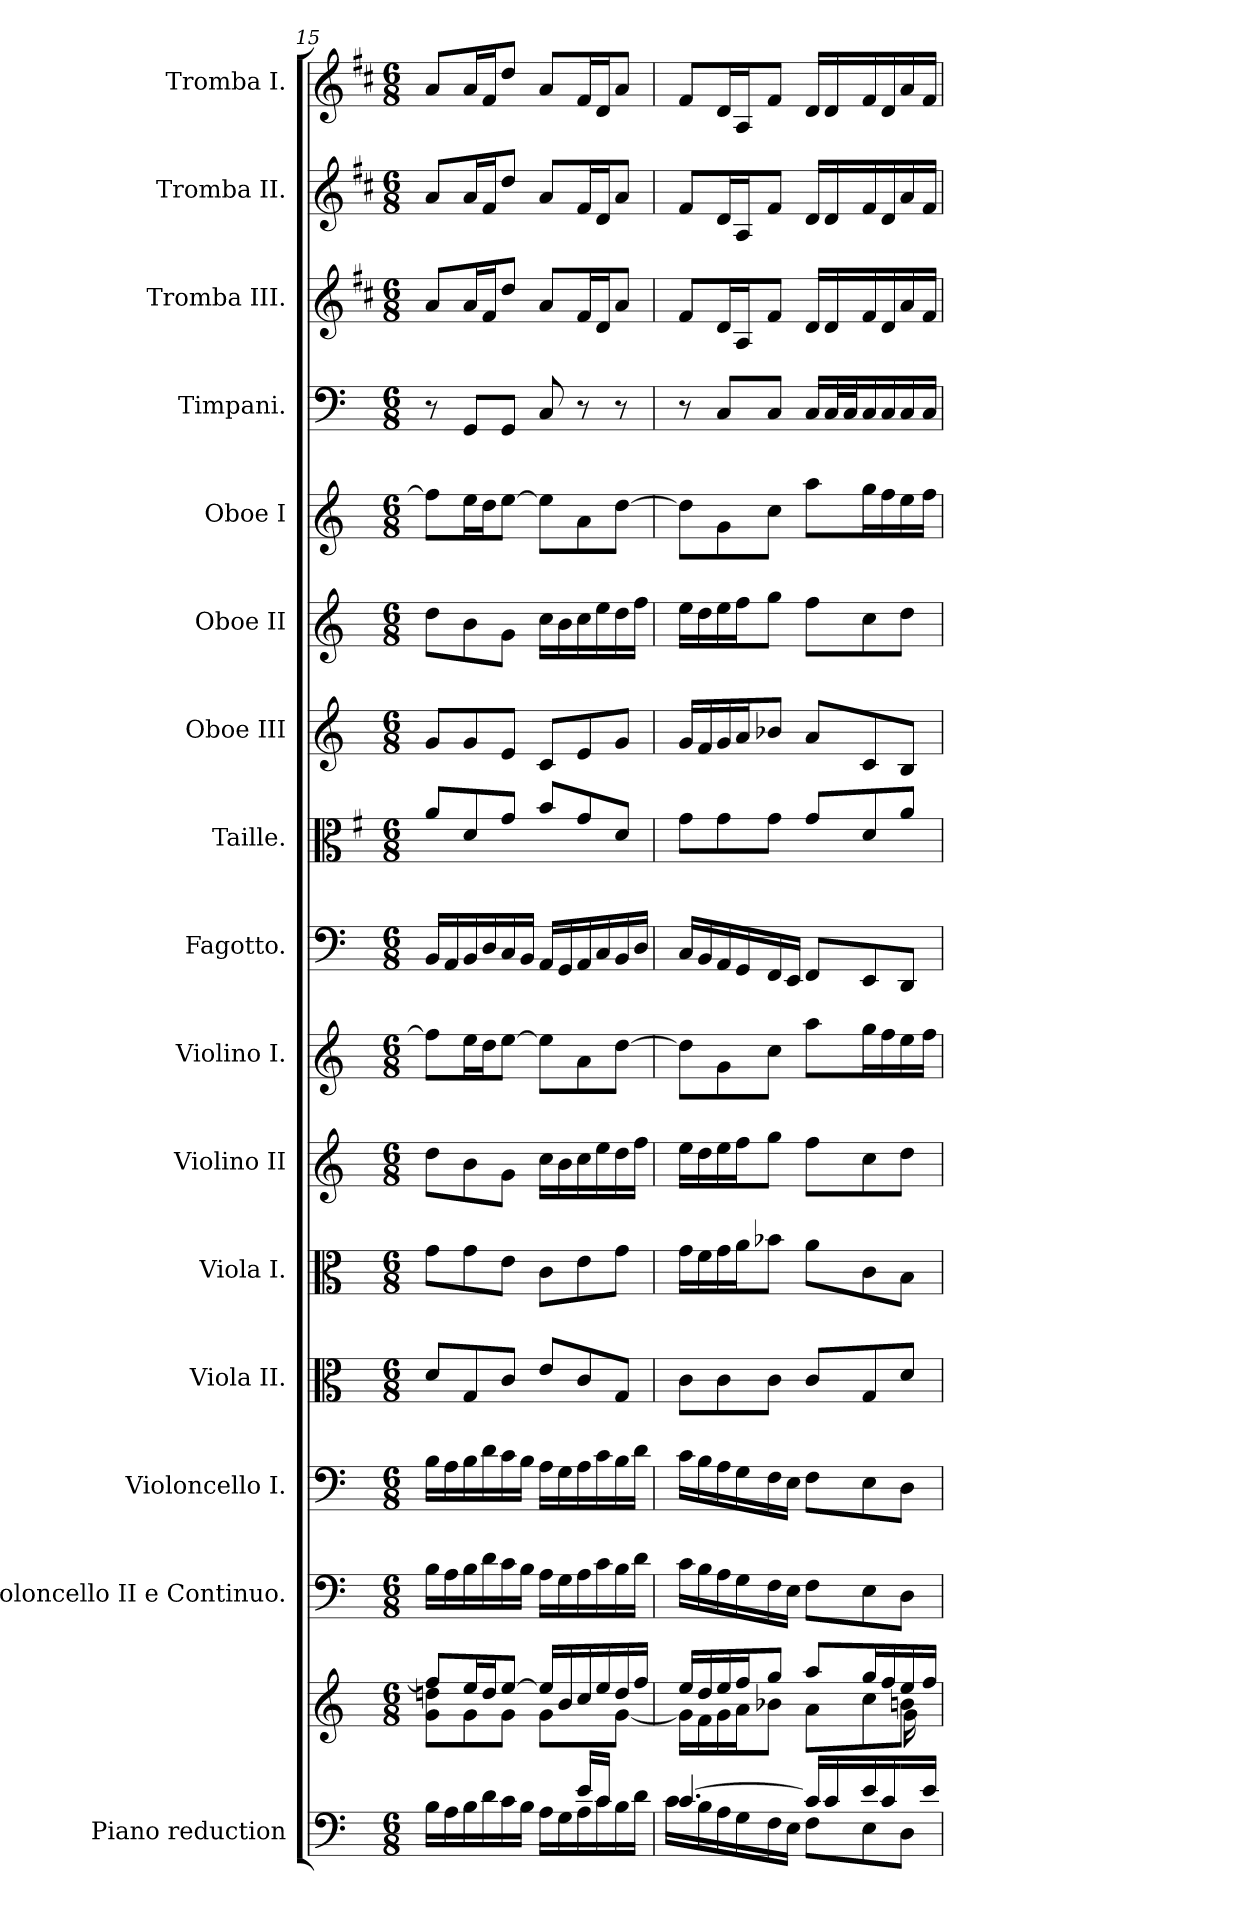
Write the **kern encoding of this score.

**kern	**kern	**kern	**kern	**kern	**kern	**kern	**kern	**kern	**kern	**kern	**kern	**kern	**kern	**kern	**kern	**kern
*part16	*part16	*part15	*part14	*part13	*part12	*part11	*part10	*part9	*part8	*part7	*part6	*part5	*part4	*part3	*part2	*part1
*staff17	*staff16	*staff15	*staff14	*staff13	*staff12	*staff11	*staff10	*staff9	*staff8	*staff7	*staff6	*staff5	*staff4	*staff3	*staff2	*staff1
*I"Piano reduction	*	*I"Violoncello II e Continuo.	*I"Violoncello I.	*I"Viola II.	*I"Viola I.	*I"Violino II	*I"Violino I.	*I"Fagotto.	*I"Taille.	*I"Oboe III	*I"Oboe II	*I"Oboe I	*I"Timpani.	*I"Tromba III.	*I"Tromba II.	*I"Tromba I.
*I'Pno	*	*I'Vc	*I'Vc	*I'Vla	*I'Vla	*	*I'Vln	*	*	*I'Ob	*I'Ob	*I'Ob	*I'Timp	*	*	*
!!LO:PB:g=z
*clefF4	*clefG2	*clefF4	*clefF4	*clefC3	*clefC3	*clefG2	*clefG2	*clefF4	*clefC3	*clefG2	*clefG2	*clefG2	*clefF4	*clefG2	*clefG2	*clefG2
*	*	*ITrd7c12	*	*	*	*	*	*	*ITrd4c7	*	*	*	*	*ITrd1c2	*ITrd1c2	*ITrd1c2
*k[]	*k[]	*k[]	*k[]	*k[]	*k[]	*k[]	*k[]	*k[]	*k[]	*k[]	*k[]	*k[]	*k[]	*k[]	*k[]	*k[]
*M6/8	*M6/8	*M6/8	*M6/8	*M6/8	*M6/8	*M6/8	*M6/8	*M6/8	*M6/8	*M6/8	*M6/8	*M6/8	*M6/8	*M6/8	*M6/8	*M6/8
=15	=15	=15	=15	=15	=15	=15	=15	=15	=15	=15	=15	=15	=15	=15	=15	=15
*^	*^	*	*	*	*	*	*	*	*	*	*	*	*	*	*	*
2ryy	16B\LL	8ff/L]	8g\ 8ddn\L	16BB\LL	16B\LL	8d/L	8g\L	8dd\L	8ff\L]	16BB/LL	8d/L	8g/L	8dd\L	8ff\L]	8r	8g/L	8g/L	8g/L
.	16A\	.	.	16AA\	16A\	.	.	.	.	16AA/	.	.	.	.	.	.	.	.
.	16B\	16ee/L	8g\	16BB\	16B\	8G/	8g\	8b\	16ee\L	16BB/	8G/	8g/	8b\	16ee\L	8GG/L	16g/L	16g/L	16g/L
.	16d\	16dd/J	.	16D\	16d\	.	.	.	16dd\J	16D/	.	.	.	16dd\J	.	16e/J	16e/J	16e/J
.	16c\	[8ee/J	8g\J	16C\	16c\	8c/J	8e\J	8g\J	[8ee\J	16C/	8c/J	8e/J	8g\J	[8ee\J	8GG/J	8cc/J	8cc/J	8cc/J
.	16B\JJ	.	.	16BB\JJ	16B\JJ	.	.	.	.	16BB/JJ	.	.	.	.	.	.	.	.
.	16A\LL	16ee/LL]	8g\L	16AA\LL	16A\LL	8e/L	8c\L	16cc\LL	8ee\L]	16AA/LL	8e/L	8c/L	16cc\LL	8ee\L]	8C/	8g/L	8g/L	8g/L
.	16G\	16b/	.	16GG\	16G\	.	.	16b\	.	16GG/	.	.	16b\	.	.	.	.	.
16e/L	16A\	16cc/	8ryy	16AA\	16A\	8c/	8e\	16cc\	8a\	16AA/	8c/	8e/	16cc\	8a\	8r	16e/L	16e/L	16e/L
16c/J	16c\	16ee/	.	16C\	16c\	.	.	16ee\	.	16C/	.	.	16ee\	.	.	16c/J	16c/J	16c/J
8ryy	16B\	16dd/	[8g\J	16BB\	16B\	8G/J	8g\J	16dd\	[8dd\J	16BB/	8G/J	8g/J	16dd\	[8dd\J	8r	8g/J	8g/J	8g/J
.	16d\JJ	16ff/JJ	.	16D\JJ	16d\JJ	.	.	16ff\JJ	.	16D/JJ	.	.	16ff\JJ	.	.	.	.	.
=16	=16	=16	=16	=16	=16	=16	=16	=16	=16	=16	=16	=16	=16	=16	=16	=16	=16	=16
*	*	*	*^	*	*	*	*	*	*	*	*	*	*	*	*	*	*	*
[4.c/	16c\LL	16ee/LL	16g\LL]	8ryy	16C\LL	16c\LL	8c\L	16g\LL	16ee\LL	8dd\L]	16C/LL	8c\L	16g/LL	16ee\LL	8dd\L]	8r	8e/L	8e/L	8e/L
.	16B\	16dd/	16f\	.	16BB\	16B\	.	16f\	16dd\	.	16BB/	.	16f/	16dd\	.	.	.	.	.
*	*	*	*v	*v	*	*	*	*	*	*	*	*	*	*	*	*	*	*	*
.	16A\	16ee/	16g\	16AA\	16A\	8c\	16g\	16ee\	8g\	16AA/	8c\	16g/	16ee\	8g\	8C/L	16c/L	16c/L	16c/L
.	16G\	16ff/J	16a\J	16GG\	16G\	.	16a\J	16ff\J	.	16GG/	.	16a/J	16ff\J	.	.	16G/J	16G/J	16G/J
.	16F\	8gg/J	8b-X\J	16FF\	16F\	8c\J	8b-X\J	8gg\J	8cc\J	16FF/	8c\J	8b-X/J	8gg\J	8cc\J	8C/J	8e/J	8e/J	8e/J
.	16E\JJ	.	.	16EE\JJ	16E\JJ	.	.	.	.	16EE/JJ	.	.	.	.	.	.	.	.
16c/LL]	8F\L	8aa/L	8a\L	8FF\L	8F\L	8c/L	8a\L	8ff\L	8aa\L	8FF/L	8c/L	8a/L	8ff\L	8aa\L	16C/LL	16c/LL	16c/LL	16c/LL
16c/	.	.	.	.	.	.	.	.	.	.	.	.	.	.	32C/L	16c/	16c/	16c/
.	.	.	.	.	.	.	.	.	.	.	.	.	.	.	32C/J	.	.	.
16e/	8E\	16gg/L	8cc\	8EE\	8E\	8G/	8c\	8cc\	16gg\L	8EE/	8G/	8c/	8cc\	16gg\L	16C/	16e/	16e/	16e/
16c/	.	16ff/	.	.	.	.	.	.	16ff\	.	.	.	.	16ff\	16C/	16c/	16c/	16c/
*	*	*	*^	*	*	*	*	*	*	*	*	*	*	*	*	*	*	*
16ryy	8D\J	16ee/	8bn\J	16g\	8DD\J	8D\J	8d/J	8B\J	8dd\J	16ee\	8DD/J	8d/J	8B/J	8dd\J	16ee\	16C/	16g/	16g/	16g/
16e/JJ	.	16ff/JJ	.	16ryy	.	.	.	.	.	16ff\JJ	.	.	.	.	16ff\JJ	16C/JJ	16e/JJ	16e/JJ	16e/JJ
*v	*v	*	*	*	*	*	*	*	*	*	*	*	*	*	*	*	*	*	*
*	*v	*v	*v	*	*	*	*	*	*	*	*	*	*	*	*	*	*	*
=	=	=	=	=	=	=	=	=	=	=	=	=	=	=	=	=
*-	*-	*-	*-	*-	*-	*-	*-	*-	*-	*-	*-	*-	*-	*-	*-	*-
